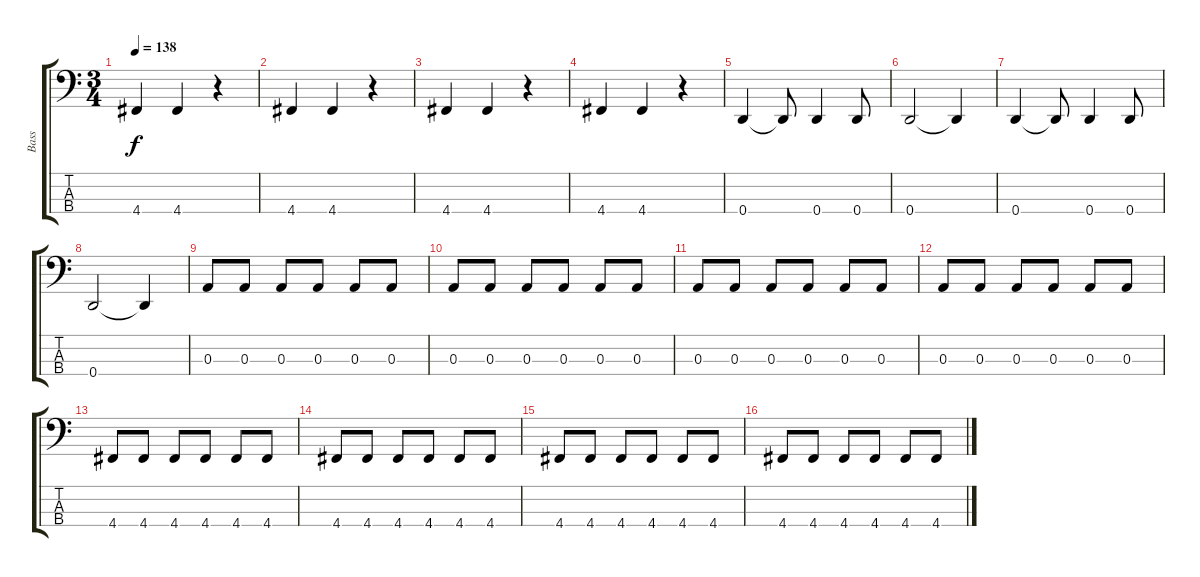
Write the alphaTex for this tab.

\track ("Bass" "Bass") {instrument electricbassfinger}
\staff {score tabs}
\tuning (G2 D2 A1 D1) {hide}
\ts (3 4)
\tempo 138
\clef f4
\ks c
4.4.4{dy f} 4.4.4 r.4 |
4.4.4 4.4.4 r.4 |
4.4.4 4.4.4 r.4 |
4.4.4 4.4.4 r.4 |
0.4.4 0.4{t}.8 0.4.4 0.4.8 |
0.4.2 0.4{t}.4 |
0.4.4 0.4{t}.8 0.4.4 0.4.8 |
0.4.2 0.4{t}.4 |
0.3.8 0.3.8 0.3.8 0.3.8 0.3.8 0.3.8 |
0.3.8 0.3.8 0.3.8 0.3.8 0.3.8 0.3.8 |
0.3.8 0.3.8 0.3.8 0.3.8 0.3.8 0.3.8 |
0.3.8 0.3.8 0.3.8 0.3.8 0.3.8 0.3.8 |
4.4.8 4.4.8 4.4.8 4.4.8 4.4.8 4.4.8 |
4.4.8 4.4.8 4.4.8 4.4.8 4.4.8 4.4.8 |
4.4.8 4.4.8 4.4.8 4.4.8 4.4.8 4.4.8 |
4.4.8 4.4.8 4.4.8 4.4.8 4.4.8 4.4.8
